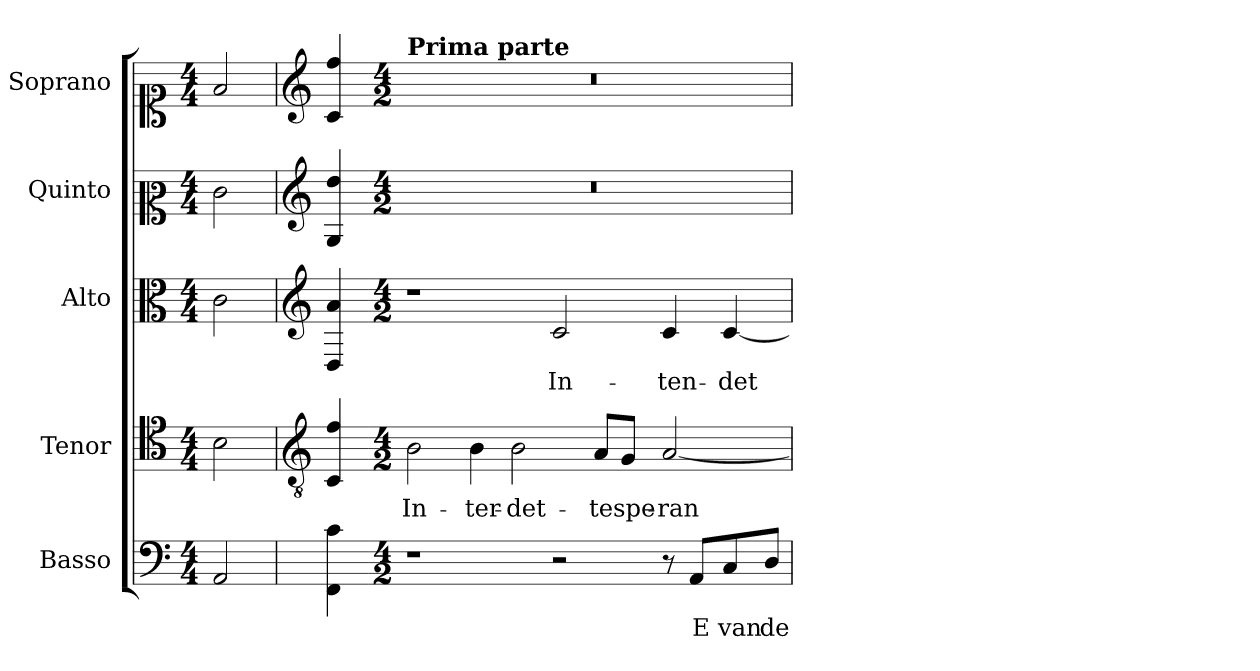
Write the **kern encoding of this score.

**kern	**text	**kern	**text	**kern	**text	**kern	**kern
*part5	*part5	*part4	*part4	*part3	*part3	*part2	*part1
*staff5	*staff5	*staff4	*staff4	*staff3	*staff3	*staff2	*staff1
*I"Basso	*	*I"Tenor	*	*I"Alto	*	*I"Quinto	*I"Soprano
*	*	*I'T.	*	*I'A.	*	*	*I'Sop.
!!LO:PB:g=z
*clefF4	*	*clefC4	*	*clefC3	*	*clefC2	*clefC1
*	*	*ITrd7c12	*	*	*	*	*
*k[]	*	*k[]	*	*k[]	*	*k[]	*k[]
*C:	*	*C:	*	*C:	*	*C:	*C:
*M4/4	*	*M4/4	*	*M4/4	*	*M4/4	*M4/4
=1	=1	=1	=1	=1	=1	=1	=1
!LO:N:head=open	!	!LO:N:head=open	!	!LO:N:head=open	!	!LO:N:head=open	!LO:N:head=open
2AAi/	.	2BBi\	.	2ci\	.	2ei\	2fi/
=2	=2	=2	=2	=2	=2	=2	=2
*	*	*clefGv2	*	*clefG2	*	*clefG2	*clefG2
4FFi\ 4ci	.	4CCi/ 4Fi	.	4Di/ 4ai	.	4Gi/ 4ddi	4ci/ 4ffi
=3-	=3-	=3-	=3-	=3-	=3-	=3-	=3-
*M4/2	*	*M4/2	*	*M4/2	*	*M4/2	*M4/2
!	!	!	!	!	!	!	!LO:TX:a:B:t=Prima parte
!	!	!	!LO:LY:b:color=#000000	!	!	!LO:N:vis=1	!LO:N:vis=1
1r	.	2BBi\	In-	1r	.	0r	0r
!	!	!	!LO:LY:b:color=#000000	!	!	!	!
.	.	4BBi\	-ter-	.	.	.	.
!	!	!	!LO:LY:b:color=#000000	!	!	!	!
.	.	2BBi\	-det-	.	.	.	.
!	!	!	!	!	!LO:LY:b:color=#000000	!	!
2r	.	.	.	2ci/	In-	.	.
!	!	!	!LO:LY:b:color=#000000	!	!	!	!
.	.	8AAi/L	-te	.	.	.	.
!	!	!	!LO:LY:b:color=#000000	!	!	!	!
.	.	8GGi/J	spe-	.	.	.	.
!	!	!	!LO:LY:b:color=#000000	!	!	!	!
!	!	!	!	!	!LO:LY:b:color=#000000	!	!
8r	.	[<2AAi/	-ran-	4ci/	-ten-	.	.
!	!LO:LY:b:color=#000000	!	!	!	!	!	!
8AAi/L	E	.	.	.	.	.	.
!	!LO:LY:b:color=#000000	!	!	!	!	!	!
!	!	!	!	!	!LO:LY:b:color=#000000	!	!
8Ci/	van	.	.	[<4ci/	-det-	.	.
!	!LO:LY:b:color=#000000	!	!	!	!	!	!
8Di/J	de-	.	.	.	.	.	.
=	=	=	=	=	=	=	=
*-	*-	*-	*-	*-	*-	*-	*-
